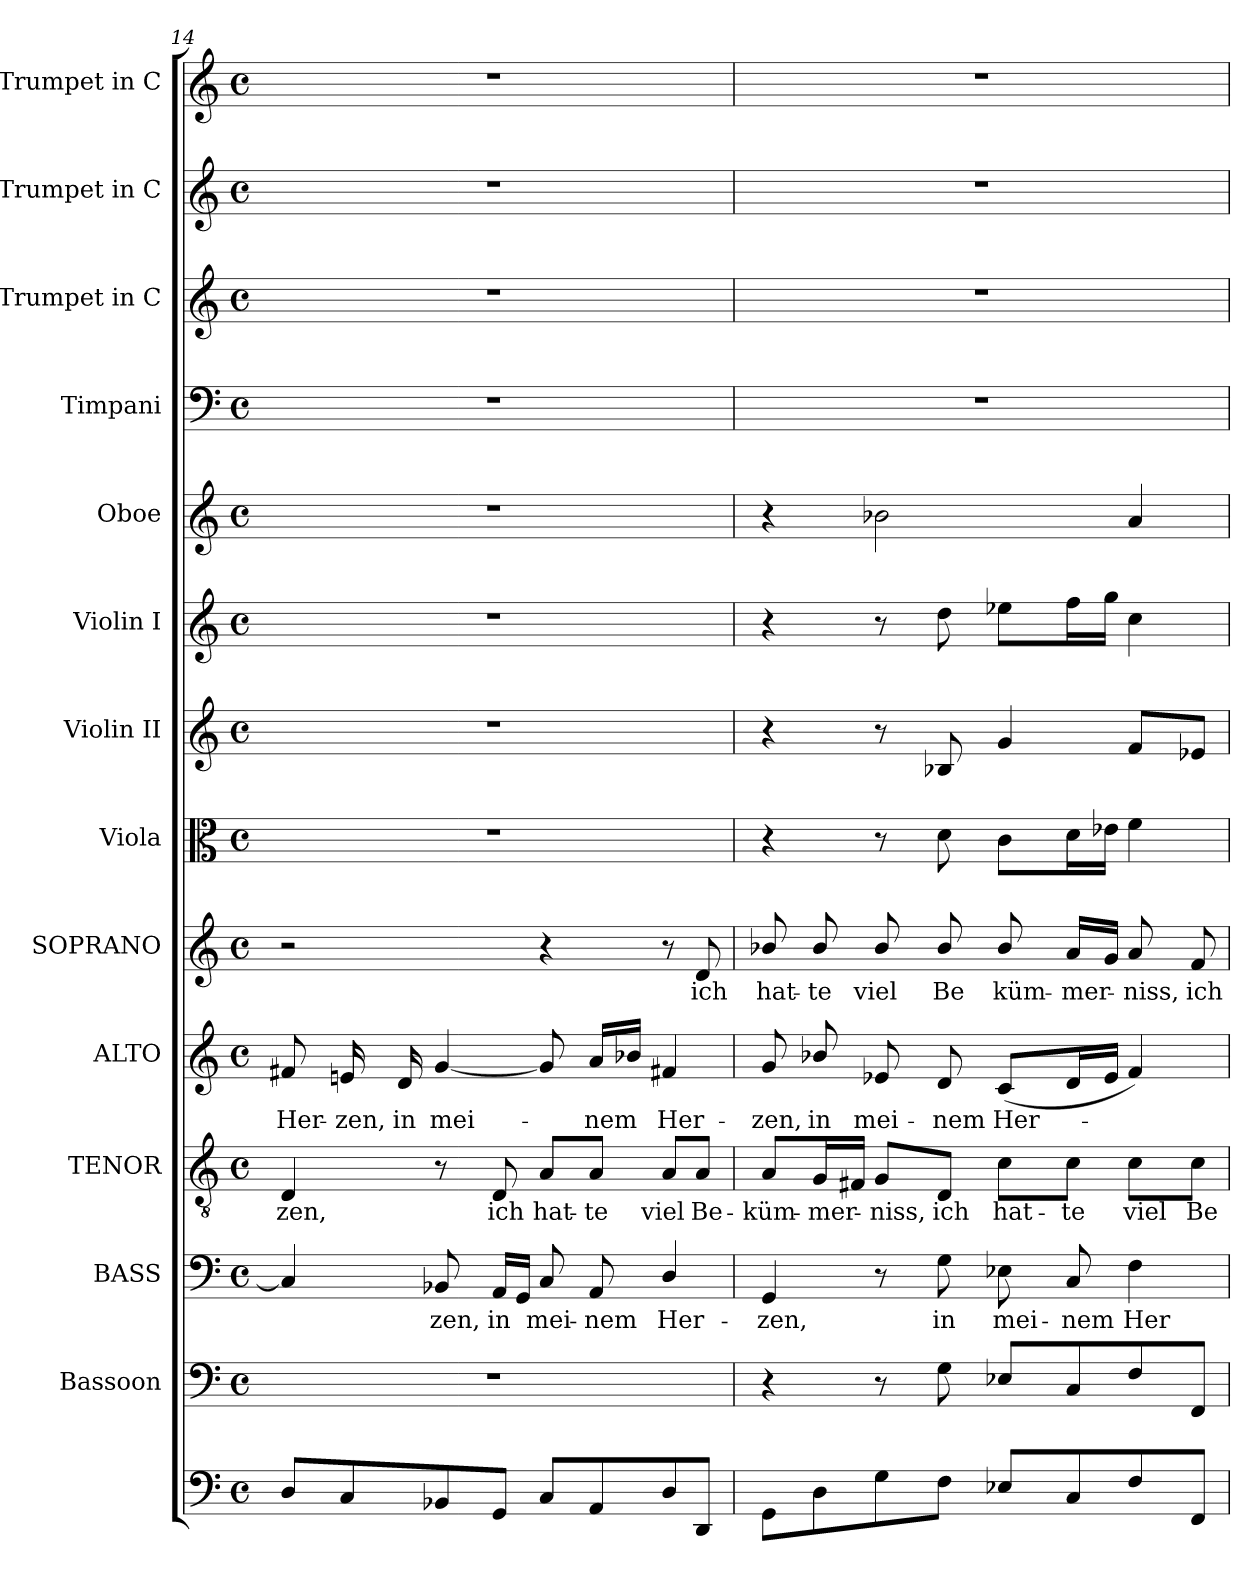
**kern	**kern	**kern	**text	**kern	**text	**kern	**text	**kern	**text	**kern	**kern	**kern	**kern	**kern	**kern	**kern	**kern
*part14	*part13	*part12	*part12	*part11	*part11	*part10	*part10	*part9	*part9	*part8	*part7	*part6	*part5	*part4	*part3	*part2	*part1
*staff14	*staff13	*staff12	*staff12	*staff11	*staff11	*staff10	*staff10	*staff9	*staff9	*staff8	*staff7	*staff6	*staff5	*staff4	*staff3	*staff2	*staff1
*	*I"Bassoon	*I"BASS	*	*I"TENOR	*	*I"ALTO	*	*I"SOPRANO	*	*I"Viola	*I"Violin II	*I"Violin I	*I"Oboe	*I"Timpani	*I"Trumpet in C	*I"Trumpet in C	*I"Trumpet in C
*	*	*	*	*	*	*I'Alto	*	*I'Soprano	*	*I'Viola	*I'Violin II	*I'Violin I	*I'Oboe	*I'Timp.	*	*	*
!!LO:PB:g=z
*clefF4	*clefF4	*clefF4	*	*clefGv2	*	*clefG2	*	*clefG2	*	*clefC3	*clefG2	*clefG2	*clefG2	*clefF4	*clefG2	*clefG2	*clefG2
*	*	*	*	*ITrd7c12	*	*	*	*	*	*	*	*	*	*	*	*	*
*k[]	*k[]	*k[]	*	*k[]	*	*k[]	*	*k[]	*	*k[]	*k[]	*k[]	*k[]	*k[]	*k[]	*k[]	*k[]
*C:	*C:	*C:	*	*C:	*	*C:	*	*C:	*	*C:	*C:	*C:	*C:	*C:	*C:	*C:	*C:
*M4/4	*M4/4	*M4/4	*	*M4/4	*	*M4/4	*	*M4/4	*	*M4/4	*M4/4	*M4/4	*M4/4	*M4/4	*M4/4	*M4/4	*M4/4
*met(c)	*met(c)	*met(c)	*	*met(c)	*	*met(c)	*	*met(c)	*	*met(c)	*met(c)	*met(c)	*met(c)	*met(c)	*met(c)	*met(c)	*met(c)
=14	=14	=14	=14	=14	=14	=14	=14	=14	=14	=14	=14	=14	=14	=14	=14	=14	=14
!	!	!	!	!	!LO:LY:b:color=#000000	!	!	!	!	!	!	!	!	!	!	!	!
!	!	!	!	!	!	!	!LO:LY:b:color=#000000	!	!	!	!	!	!	!	!	!	!
8Di/L	1r	4Ci/]	.	4DDi/	-zen,	8f#Xi/	Her-	2r	.	1r	1r	1r	1r	1r	1r	1r	1r
!	!	!	!	!	!	!	!LO:LY:b:color=#000000	!	!	!	!	!	!	!	!	!	!
8Ci/	.	.	.	.	.	16eni/	-zen,	.	.	.	.	.	.	.	.	.	.
!	!	!	!	!	!	!	!LO:LY:b:color=#000000	!	!	!	!	!	!	!	!	!	!
.	.	.	.	.	.	16di/	in	.	.	.	.	.	.	.	.	.	.
!	!	!	!LO:LY:b:color=#000000	!	!	!	!	!	!	!	!	!	!	!	!	!	!
!	!	!	!	!	!	!	!LO:LY:b:color=#000000	!	!	!	!	!	!	!	!	!	!
8BB-i/	.	8BB-i/	-zen,	8r	.	[4gi/	mei-	.	.	.	.	.	.	.	.	.	.
!	!	!	!LO:LY:b:color=#000000	!	!	!	!	!	!	!	!	!	!	!	!	!	!
!	!	!	!	!	!LO:LY:b:color=#000000	!	!	!	!	!	!	!	!	!	!	!	!
8GGi/J	.	16AAi/LL	in	8DDi/	ich	.	.	.	.	.	.	.	.	.	.	.	.
.	.	16GGi/JJ	.	.	.	.	.	.	.	.	.	.	.	.	.	.	.
!	!	!	!LO:LY:b:color=#000000	!	!	!	!	!	!	!	!	!	!	!	!	!	!
!	!	!	!	!	!LO:LY:b:color=#000000	!	!	!	!	!	!	!	!	!	!	!	!
8Ci/L	.	8Ci/	mei-	8AAi/L	hat-	8gi/]	.	4r	.	.	.	.	.	.	.	.	.
!	!	!	!LO:LY:b:color=#000000	!	!	!	!	!	!	!	!	!	!	!	!	!	!
!	!	!	!	!	!LO:LY:b:color=#000000	!	!	!	!	!	!	!	!	!	!	!	!
!	!	!	!	!	!	!	!LO:LY:b:color=#000000	!	!	!	!	!	!	!	!	!	!
8AAi/	.	8AAi/	-nem	8AAi/J	-te	16ai/LL	-nem	.	.	.	.	.	.	.	.	.	.
.	.	.	.	.	.	16b-i/JJ	.	.	.	.	.	.	.	.	.	.	.
!	!	!	!LO:LY:b:color=#000000	!	!	!	!	!	!	!	!	!	!	!	!	!	!
!	!	!	!	!	!LO:LY:b:color=#000000	!	!	!	!	!	!	!	!	!	!	!	!
!	!	!	!	!	!	!	!LO:LY:b:color=#000000	!	!	!	!	!	!	!	!	!	!
8Di/	.	4Di/	Her-	8AAi/L	viel	4f#Xi/	Her-	8r	.	.	.	.	.	.	.	.	.
!	!	!	!	!	!LO:LY:b:color=#000000	!	!	!	!	!	!	!	!	!	!	!	!
!	!	!	!	!	!	!	!	!	!LO:LY:b:color=#000000	!	!	!	!	!	!	!	!
8DDi/J	.	.	.	8AAi/J	Be-	.	.	8di/	ich	.	.	.	.	.	.	.	.
=15	=15	=15	=15	=15	=15	=15	=15	=15	=15	=15	=15	=15	=15	=15	=15	=15	=15
!	!	!	!LO:LY:b:color=#000000	!	!	!	!	!	!	!	!	!	!	!	!	!	!
!	!	!	!	!	!LO:LY:b:color=#000000	!	!	!	!	!	!	!	!	!	!	!	!
!	!	!	!	!	!	!	!LO:LY:b:color=#000000	!	!	!	!	!	!	!	!	!	!
!	!	!	!	!	!	!	!	!	!LO:LY:b:color=#000000	!	!	!	!	!	!	!	!
8GGi\L	4r	4GGi/	-zen,	8AAi/L	-küm-	8gi/	-zen,	8b-i/	hat-	4r	4r	4r	4r	1r	1r	1r	1r
!	!	!	!	!	!LO:LY:b:color=#000000	!	!	!	!	!	!	!	!	!	!	!	!
!	!	!	!	!	!	!	!LO:LY:b:color=#000000	!	!	!	!	!	!	!	!	!	!
!	!	!	!	!	!	!	!	!	!LO:LY:b:color=#000000	!	!	!	!	!	!	!	!
8Di\	.	.	.	16GGi/L	-mer-	8b-i/	in	8b-i/	-te	.	.	.	.	.	.	.	.
.	.	.	.	16FF#Xi/JJ	.	.	.	.	.	.	.	.	.	.	.	.	.
!	!	!	!	!	!LO:LY:b:color=#000000	!	!	!	!	!	!	!	!	!	!	!	!
!	!	!	!	!	!	!	!LO:LY:b:color=#000000	!	!	!	!	!	!	!	!	!	!
!	!	!	!	!	!	!	!	!	!LO:LY:b:color=#000000	!	!	!	!	!	!	!	!
8Gi\	8r	8r	.	8GGi/L	-niss,	8e-Xi/	mei-	8b-i/	viel	8r	8r	8r	2b-i\	.	.	.	.
!	!	!	!LO:LY:b:color=#000000	!	!	!	!	!	!	!	!	!	!	!	!	!	!
!	!	!	!	!	!LO:LY:b:color=#000000	!	!	!	!	!	!	!	!	!	!	!	!
!	!	!	!	!	!	!	!LO:LY:b:color=#000000	!	!	!	!	!	!	!	!	!	!
!	!	!	!	!	!	!	!	!	!LO:LY:b:color=#000000	!	!	!	!	!	!	!	!
8Fi\J	8Gi\	8Gi\	in	8DDi/J	ich	8di/	-nem	8b-i/	Be	8di\	8B-i/	8ddi\	.	.	.	.	.
!	!	!	!LO:LY:b:color=#000000	!	!	!	!	!	!	!	!	!	!	!	!	!	!
!	!	!	!	!	!LO:LY:b:color=#000000	!	!	!	!	!	!	!	!	!	!	!	!
!	!	!	!	!	!	!	!LO:LY:b:color=#000000	!	!	!	!	!	!	!	!	!	!
!	!	!	!	!	!	!	!	!	!LO:LY:b:color=#000000	!	!	!	!	!	!	!	!
8E-i/L	8E-i/L	8E-i\	mei-	8Ci\L	hat-	(8ci/L	Her-	8b-i/	küm-	8ci\L	4gi/	8ee-i\L	.	.	.	.	.
!	!	!	!LO:LY:b:color=#000000	!	!	!	!	!	!	!	!	!	!	!	!	!	!
!	!	!	!	!	!LO:LY:b:color=#000000	!	!	!	!	!	!	!	!	!	!	!	!
!	!	!	!	!	!	!	!	!	!LO:LY:b:color=#000000	!	!	!	!	!	!	!	!
8Ci/	8Ci/	8Ci/	-nem	8Ci\J	-te	16di/L	.	16ai/LL	-mer-	16di\L	.	16ffi\L	.	.	.	.	.
.	.	.	.	.	.	16e-i/JJ	.	16gi/JJ	.	16e-i\JJ	.	16ggi\JJ	.	.	.	.	.
!	!	!	!LO:LY:b:color=#000000	!	!	!	!	!	!	!	!	!	!	!	!	!	!
!	!	!	!	!	!LO:LY:b:color=#000000	!	!	!	!	!	!	!	!	!	!	!	!
!	!	!	!	!	!	!	!	!	!LO:LY:b:color=#000000	!	!	!	!	!	!	!	!
8Fi/	8Fi/	4Fi\	Her-	8Ci\L	viel	4fi/)	.	8ai/	-niss,	4fi\	8fi/L	4cci\	4ai/	.	.	.	.
!	!	!	!	!	!LO:LY:b:color=#000000	!	!	!	!	!	!	!	!	!	!	!	!
!	!	!	!	!	!	!	!	!	!LO:LY:b:color=#000000	!	!	!	!	!	!	!	!
8FFi/J	8FFi/J	.	.	8Ci\J	Be-	.	.	8fi/	ich	.	8e-i/J	.	.	.	.	.	.
=	=	=	=	=	=	=	=	=	=	=	=	=	=	=	=	=	=
*-	*-	*-	*-	*-	*-	*-	*-	*-	*-	*-	*-	*-	*-	*-	*-	*-	*-
